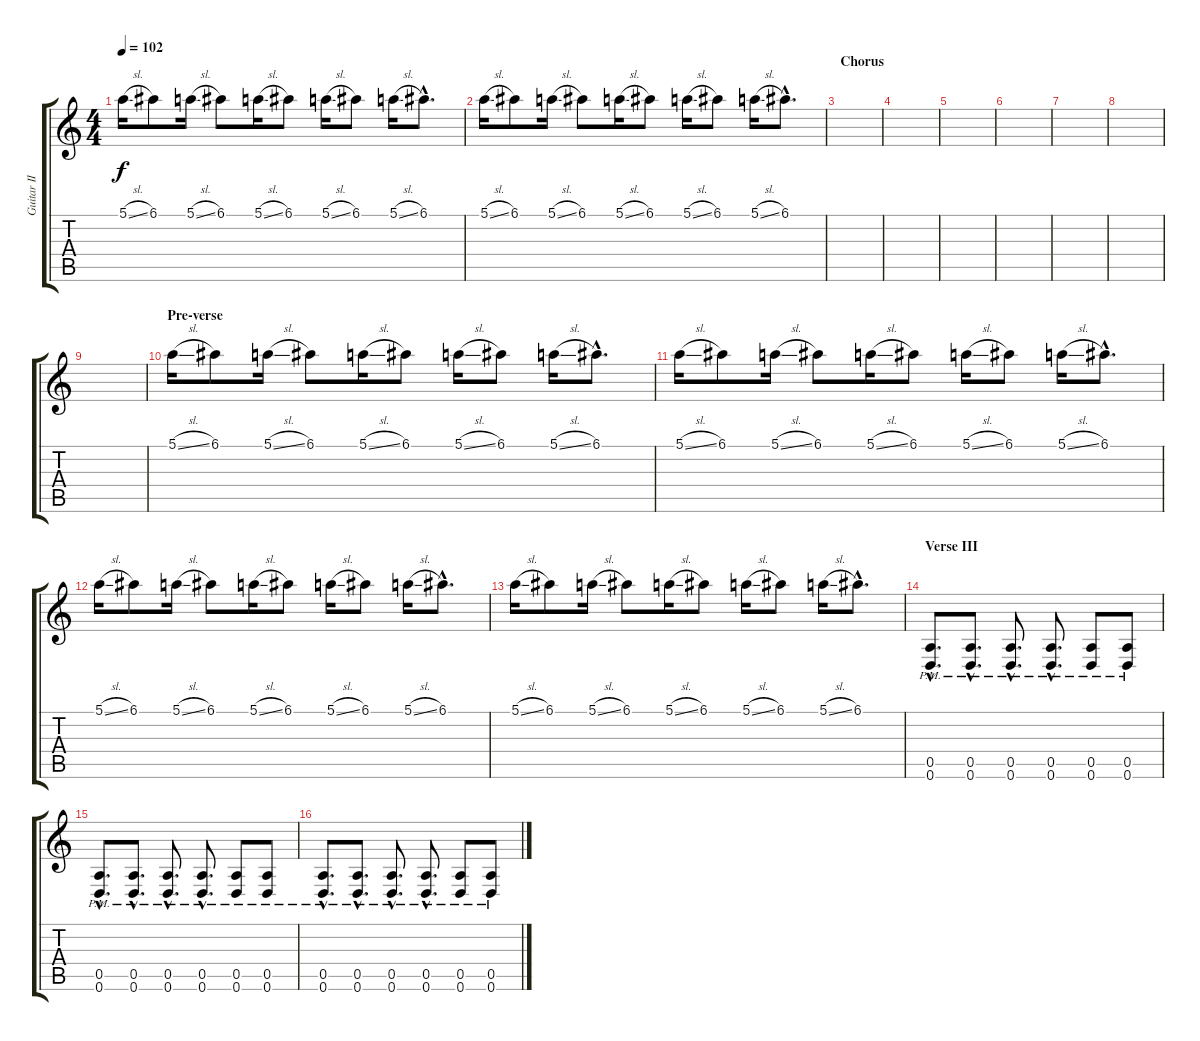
\track ("Guitar II" "Guitar II") {instrument overdrivenguitar}
\staff {score tabs}
\tuning (E4 B3 G3 D3 A2 D2) {hide}
\ts (4 4)
\tempo 102
\clef g2
\ks c
5.1{sl}.16{dy f} 6.1.8 5.1{sl}.16 6.1.8 5.1{sl}.16 6.1.8 5.1{sl}.16 6.1.8 5.1{sl}.16 6.1{hac}.8{d} |
5.1{sl}.16 6.1.8 5.1{sl}.16 6.1.8 5.1{sl}.16 6.1.8 5.1{sl}.16 6.1.8 5.1{sl}.16 6.1{hac}.8{d} |
\section ("" "Chorus")
|
|
|
|
|
|
|
\section ("" "Pre-verse")
5.1{sl}.16 6.1.8 5.1{sl}.16 6.1.8 5.1{sl}.16 6.1.8 5.1{sl}.16 6.1.8 5.1{sl}.16 6.1{hac}.8{d} |
5.1{sl}.16 6.1.8 5.1{sl}.16 6.1.8 5.1{sl}.16 6.1.8 5.1{sl}.16 6.1.8 5.1{sl}.16 6.1{hac}.8{d} |
5.1{sl}.16 6.1.8 5.1{sl}.16 6.1.8 5.1{sl}.16 6.1.8 5.1{sl}.16 6.1.8 5.1{sl}.16 6.1{hac}.8{d} |
5.1{sl}.16 6.1.8 5.1{sl}.16 6.1.8 5.1{sl}.16 6.1.8 5.1{sl}.16 6.1.8 5.1{sl}.16 6.1{hac}.8{d} |
\section ("" "Verse III")
(0.5{hac pm} 0.6{hac pm}).8{d} (0.5{hac pm} 0.6{hac pm}).8{d} (0.5{hac pm} 0.6{hac pm}).8{d} (0.5{hac pm} 0.6{hac pm}).8{d} (0.5{pm} 0.6{pm}).8 (0.5{pm} 0.6{pm}).8 |
(0.5{hac pm} 0.6{hac pm}).8{d} (0.5{hac pm} 0.6{hac pm}).8{d} (0.5{hac pm} 0.6{hac pm}).8{d} (0.5{hac pm} 0.6{hac pm}).8{d} (0.5{pm} 0.6{pm}).8 (0.5{pm} 0.6{pm}).8 |
(0.5{hac pm} 0.6{hac pm}).8{d} (0.5{hac pm} 0.6{hac pm}).8{d} (0.5{hac pm} 0.6{hac pm}).8{d} (0.5{hac pm} 0.6{hac pm}).8{d} (0.5{pm} 0.6{pm}).8 (0.5{pm} 0.6{pm}).8
